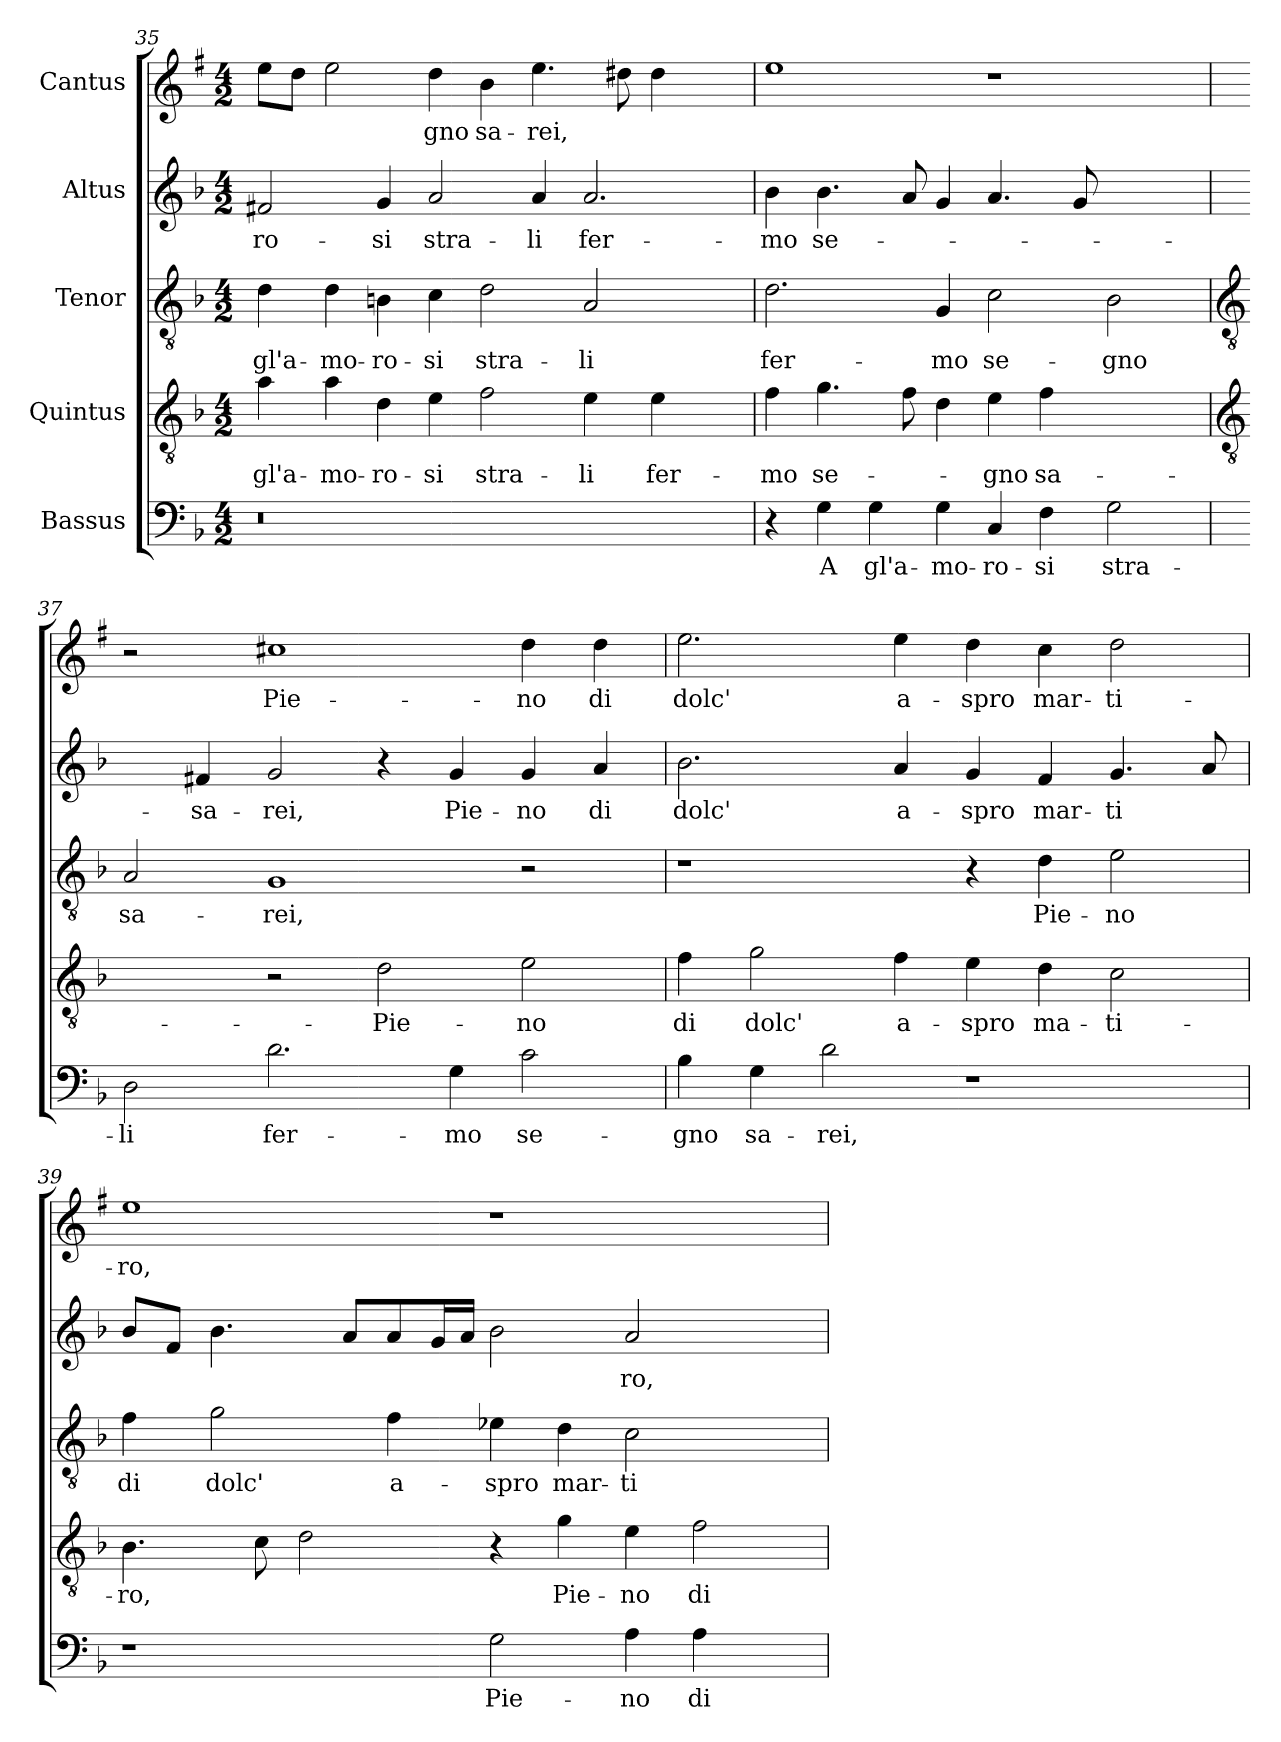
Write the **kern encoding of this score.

**kern	**text	**kern	**text	**kern	**text	**kern	**text	**kern	**text
*part5	*part5	*part4	*part4	*part3	*part3	*part2	*part2	*part1	*part1
*staff5	*staff5	*staff4	*staff4	*staff3	*staff3	*staff2	*staff2	*staff1	*staff1
*I"Bassus	*	*I"Quintus	*	*I"Tenor	*	*I"Altus	*	*I"Cantus	*
*clefF4	*	*clefGv2	*	*clefGv2	*	*clefG2	*	*clefG2	*
*	*	*	*	*	*	*	*	*ITrd1c2	*
*k[b-]	*	*k[b-]	*	*k[b-]	*	*k[b-]	*	*k[b-]	*
*F:	*	*F:	*	*F:	*	*F:	*	*F:	*
*M4/2	*	*M4/2	*	*M4/2	*	*M4/2	*	*M4/2	*
=35	=35	=35	=35	=35	=35	=35	=35	=35	=35
!	!	!	!LO:LY:b	!	!LO:LY:b	!	!LO:LY:b	!	!
0r	.	4a	gl'a-	4d	gl'a-	2f#X	-ro-	8ddL	.
.	.	.	.	.	.	.	.	8ccJ	.
!	!	!	!LO:LY:b	!	!LO:LY:b	!	!	!	!
.	.	4a	-mo-	4d	-mo-	.	.	2dd	.
!	!	!	!LO:LY:b	!	!LO:LY:b	!	!LO:LY:b	!	!
.	.	4d	-ro-	4Bn	-ro-	4g	-si	.	.
!	!	!	!LO:LY:b	!	!LO:LY:b	!	!LO:LY:b	!	!LO:LY:b
.	.	4e	-si	4c	-si	2a	stra-	4cc	-gno
!	!	!	!LO:LY:b	!	!LO:LY:b	!	!	!	!LO:LY:b
.	.	2f	stra-	2d	stra-	.	.	4a	sa-
!	!	!	!	!	!	!	!LO:LY:b	!	!LO:LY:b
.	.	.	.	.	.	4a	-li	4.dd	-rei,
!	!	!	!LO:LY:b	!	!LO:LY:b	!	!LO:LY:b	!	!
.	.	4e	-li	2A	-li	2.a	fer-	.	.
.	.	.	.	.	.	.	.	8cc#	.
!	!	!	!LO:LY:b	!	!	!	!	!	!
.	.	4e	fer-	.	.	.	.	4cc#	.
4ryy	.	4ryy	.	4ryy	.	.	.	4ryy	.
=36	=36	=36	=36	=36	=36	=36	=36	=36	=36
!	!	!	!LO:LY:b	!	!LO:LY:b	!	!LO:LY:b	!	!
4r	.	4f	-mo	2.d	fer-	4b-	-mo	1dd	.
!	!LO:LY:b	!	!LO:LY:b	!	!	!	!LO:LY:b	!	!
4G	A	4.g	se-	.	.	4.b-	se-	.	.
!	!LO:LY:b	!	!	!	!	!	!	!	!
4G	gl'a-	.	.	.	.	.	.	.	.
.	.	8f	.	.	.	8a	.	.	.
!	!LO:LY:b	!	!	!	!LO:LY:b	!	!	!	!
4G	-mo-	4d	.	4G	-mo	4g	.	.	.
!	!LO:LY:b	!	!LO:LY:b	!	!LO:LY:b	!	!	!	!
4C	-ro-	4e	-gno	2c	se-	4.a	.	1r	.
!	!LO:LY:b	!	!LO:LY:b	!	!	!	!	!	!
4F	-si	4f	sa-	.	.	.	.	.	.
.	.	.	.	.	.	8g	.	.	.
!	!LO:LY:b	!	!LO:LY:b	!	!LO:LY:b	!	!LO:LY:b	!	!
2G	stra-	[2dyy	-rei,_____	2B-	-gno	[4gyy	-gno_	.	.
.	.	.	.	.	.	4ryy	.	.	.
!!LO:LB:g=z
=37	=37	=37	=37	=37	=37	=37	=37	=37	=37
*	*	*clefGv2	*	*clefGv2	*	*	*	*	*
!	!LO:LY:b	!	!LO:LY:b	!	!LO:LY:b	!	!LO:LY:b	!	!
2D	-li	2dyy]	___	2A	sa-	4gyy]	__	2r	.
!	!	!	!	!	!	!	!LO:LY:b	!	!
.	.	.	.	.	.	4f#	sa-	.	.
!	!LO:LY:b	!	!	!	!LO:LY:b	!	!LO:LY:b	!	!LO:LY:b
2.d	fer-	2r	.	1G	-rei,	2g	-rei,	1bn	Pie-
!	!	!	!LO:LY:b	!	!	!	!	!	!
.	.	2d	Pie-	.	.	4r	.	.	.
!	!LO:LY:b	!	!	!	!	!	!LO:LY:b	!	!
4G	-mo	.	.	.	.	4g	Pie-	.	.
!	!LO:LY:b	!	!LO:LY:b	!	!	!	!LO:LY:b	!	!LO:LY:b
2c	se-	2e	-no	2r	.	4g	-no	4cc	-no
!	!	!	!	!	!	!	!LO:LY:b	!	!LO:LY:b
.	.	.	.	.	.	4a	di	4cc	di
=38	=38	=38	=38	=38	=38	=38	=38	=38	=38
!	!LO:LY:b	!	!LO:LY:b	!	!	!	!LO:LY:b	!	!LO:LY:b
4B-	-gno	4f	di	1r	.	2.b-	dolc'	2.dd	dolc'
!	!LO:LY:b	!	!LO:LY:b	!	!	!	!	!	!
4G	sa-	2g	dolc'	.	.	.	.	.	.
!	!LO:LY:b	!	!	!	!	!	!	!	!
2d	-rei,	.	.	.	.	.	.	.	.
!	!	!	!LO:LY:b	!	!	!	!LO:LY:b	!	!LO:LY:b
.	.	4f	a-	.	.	4a	a-	4dd	a-
!	!	!	!LO:LY:b	!	!	!	!LO:LY:b	!	!LO:LY:b
1r	.	4e	-spro	4r	.	4g	-spro	4cc	-spro
!	!	!	!LO:LY:b	!	!LO:LY:b	!	!LO:LY:b	!	!LO:LY:b
.	.	4d	ma-	4d	Pie-	4f	mar-	4b-	mar-
!	!	!	!LO:LY:b	!	!LO:LY:b	!	!LO:LY:b	!	!LO:LY:b
.	.	2c	-ti-	2e	-no	4.g	-ti	2cc	-ti-
.	.	.	.	.	.	8a	.	.	.
=39	=39	=39	=39	=39	=39	=39	=39	=39	=39
!	!	!	!LO:LY:b	!	!LO:LY:b	!	!	!	!LO:LY:b
1r	.	4.B-	-ro,	4f	di	8b-L	.	1dd	-ro,
.	.	.	.	.	.	8fJ	.	.	.
!	!	!	!	!	!LO:LY:b	!	!	!	!
.	.	.	.	2g	dolc'	4.b-	.	.	.
.	.	8c	.	.	.	.	.	.	.
.	.	2d	.	.	.	.	.	.	.
.	.	.	.	.	.	8aL	.	.	.
!	!	!	!	!	!LO:LY:b	!	!	!	!
.	.	.	.	4f	a-	8a	.	.	.
.	.	.	.	.	.	16gL	.	.	.
.	.	.	.	.	.	16aJJ	.	.	.
!	!LO:LY:b	!	!	!	!LO:LY:b	!	!	!	!
2G	Pie-	4r	.	4e-X	-spro	2b-	.	1r	.
!	!	!	!LO:LY:b	!	!LO:LY:b	!	!	!	!
.	.	4g	Pie-	4d	mar-	.	.	.	.
!	!LO:LY:b	!	!LO:LY:b	!	!LO:LY:b	!	!LO:LY:b	!	!
4A	-no	4e	-no	2c	-ti-	2a	ro,	.	.
!	!LO:LY:b	!	!LO:LY:b	!	!	!	!	!	!
4A	di	2f	di	.	.	.	.	.	.
4ryy	.	.	.	4ryy	.	4ryy	.	4ryy	.
=	=	=	=	=	=	=	=	=	=
*-	*-	*-	*-	*-	*-	*-	*-	*-	*-
